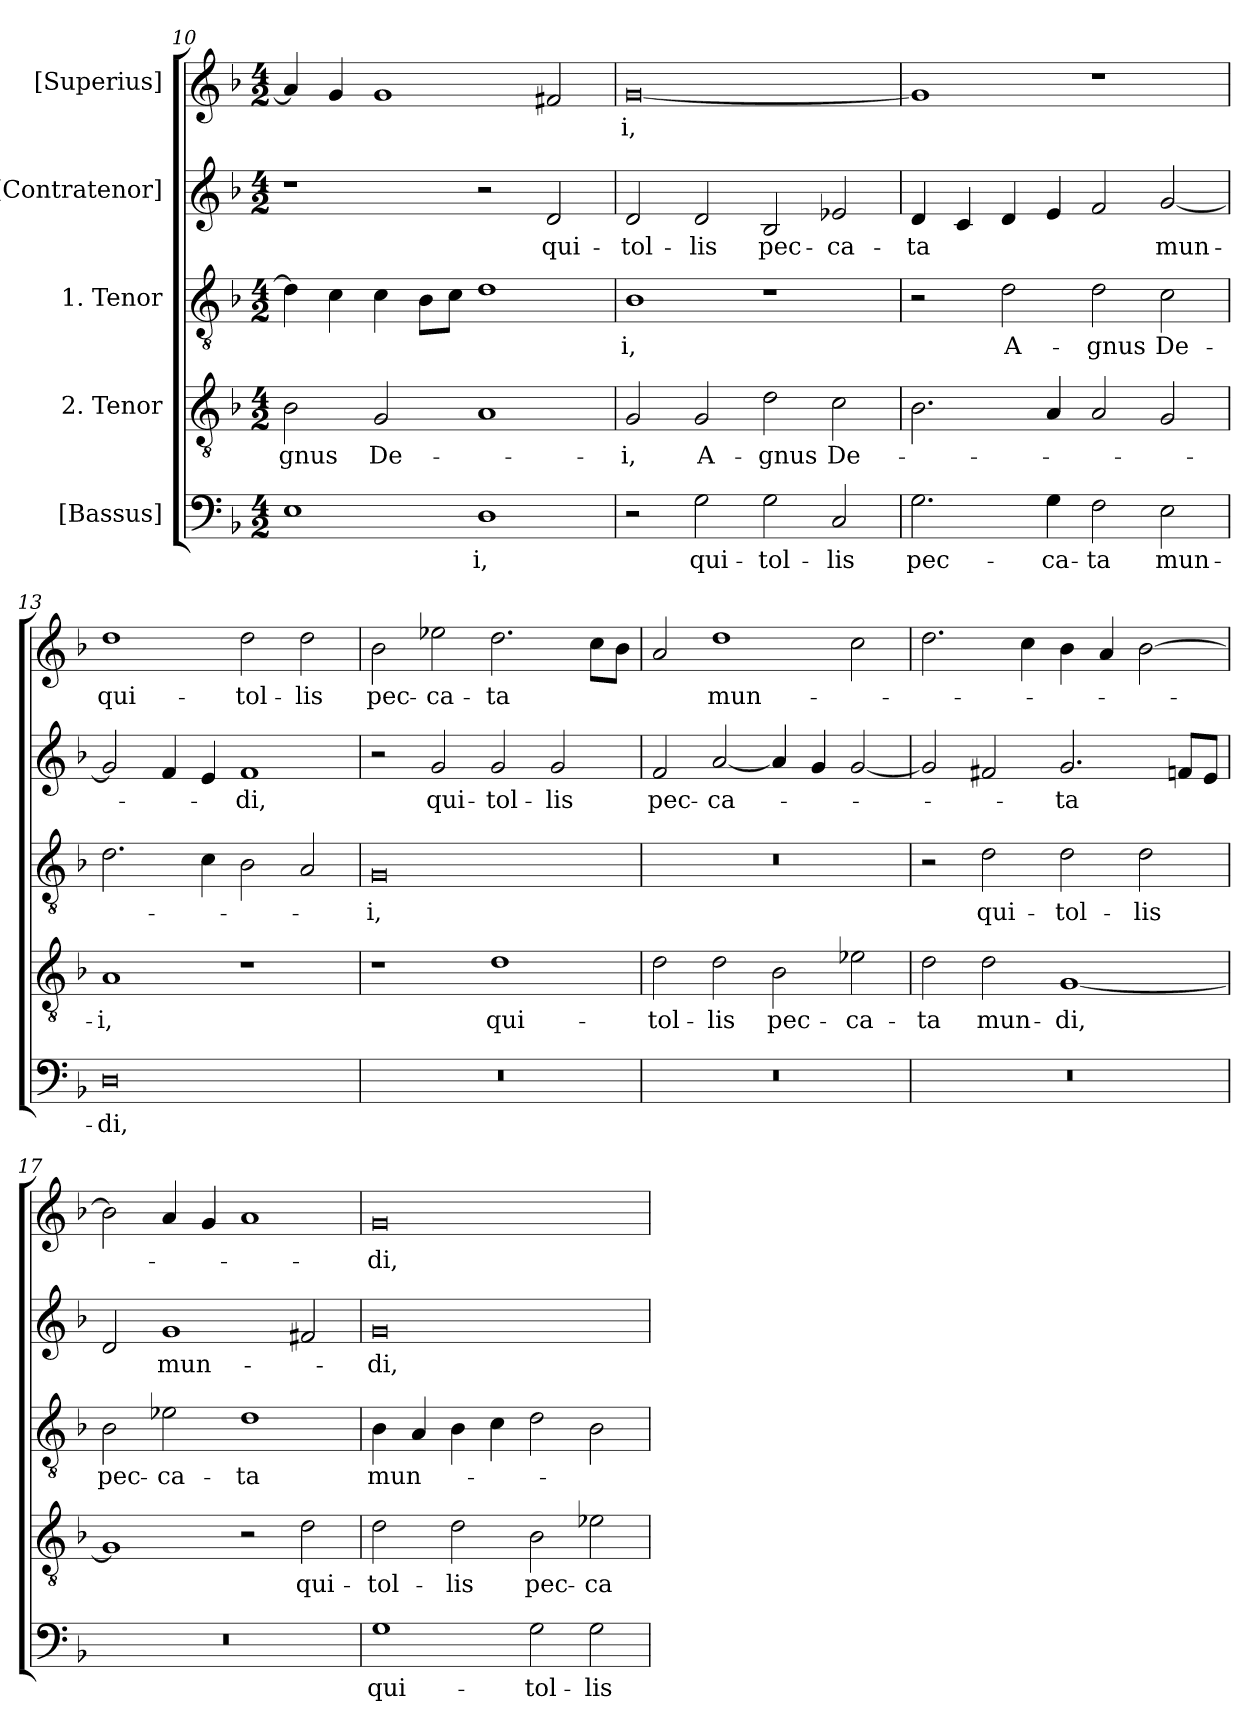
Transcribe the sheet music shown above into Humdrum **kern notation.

**kern	**text	**kern	**text	**kern	**text	**kern	**text	**kern	**text
*part5	*part5	*part4	*part4	*part3	*part3	*part2	*part2	*part1	*part1
*staff5	*staff5	*staff4	*staff4	*staff3	*staff3	*staff2	*staff2	*staff1	*staff1
*I"[Bassus]	*	*I"2. Tenor	*	*I"1. Tenor	*	*I"[Contratenor]	*	*I"[Superius]	*
*clefF4	*	*clefGv2	*	*clefGv2	*	*clefG2	*	*clefG2	*
*k[b-]	*	*k[b-]	*	*k[b-]	*	*k[b-]	*	*k[b-]	*
*M4/2	*	*M4/2	*	*M4/2	*	*M4/2	*	*M4/2	*
=10	=10	=10	=10	=10	=10	=10	=10	=10	=10
1E\	.	2B-\	-gnus	4d\]	.	1r	.	4a/]	.
.	.	.	.	4c\	.	.	.	4g/	.
.	.	2G/	De-	4c\	.	.	.	1g/	.
.	.	.	.	8B-\L	.	.	.	.	.
.	.	.	.	8c\J	.	.	.	.	.
1D\	-i,	1A/	.	1d\	.	2r	.	.	.
.	.	.	.	.	.	2d/	qui-	2f#X/	.
=11	=11	=11	=11	=11	=11	=11	=11	=11	=11
2r	.	2G/	-i,	1B-\	-i,	2d/	tol-	[0g/	-i,
2G\	qui-	2G/	A-	.	.	2d/	-lis	.	.
2G\	tol-	2d\	-gnus	1r	.	2B-/	pec-	.	.
2C/	-lis	2c\	De-	.	.	2e-X/	-ca-	.	.
=12	=12	=12	=12	=12	=12	=12	=12	=12	=12
2.G\	pec-	2.B-\	.	2r	.	4d/	-ta	1g/]	.
.	.	.	.	.	.	4c/	.	.	.
.	.	.	.	2d\	A-	4d/	.	.	.
4G\	-ca-	4A/	.	.	.	4e/	.	.	.
2F\	-ta	2A/	.	2d\	-gnus	2f/	.	1r	.
2E\	mun-	2G/	.	2c\	De-	[2g/	mun-	.	.
=13	=13	=13	=13	=13	=13	=13	=13	=13	=13
0D\	-di,	1A/	-i,	2.d\	.	2g/]	.	1dd\	qui-
.	.	.	.	.	.	4f/	.	.	.
.	.	.	.	4c\	.	4e/	.	.	.
.	.	1r	.	2B-\	.	1f/	-di,	2dd\	tol-
.	.	.	.	2A/	.	.	.	2dd\	-lis
=14	=14	=14	=14	=14	=14	=14	=14	=14	=14
0r	.	1r	.	0G/	-i,	2r	.	2b-\	pec-
.	.	.	.	.	.	2g/	qui-	2ee-X\	-ca-
.	.	1d\	qui-	.	.	2g/	tol-	2.dd\	-ta
.	.	.	.	.	.	2g/	-lis	.	.
.	.	.	.	.	.	.	.	8cc\L	.
.	.	.	.	.	.	.	.	8b-\J	.
=15	=15	=15	=15	=15	=15	=15	=15	=15	=15
0r	.	2d\	tol-	0r	.	2f/	pec-	2a/	.
.	.	2d\	-lis	.	.	[2a/	-ca-	1dd\	mun-
.	.	2B-\	pec-	.	.	4a/]	.	.	.
.	.	.	.	.	.	4g/	.	.	.
.	.	2e-X\	-ca-	.	.	[2g/	.	2cc\	.
=16	=16	=16	=16	=16	=16	=16	=16	=16	=16
0r	.	2d\	-ta	2r	.	2g/]	.	2.dd\	.
.	.	2d\	mun-	2d\	qui-	2f#X/	.	.	.
.	.	.	.	.	.	.	.	4cc\	.
.	.	[1G/	-di,	2d\	tol-	2.g/	-ta	4b-\	.
.	.	.	.	.	.	.	.	4a/	.
.	.	.	.	2d\	-lis	.	.	[2b-\	.
.	.	.	.	.	.	8fn/L	.	.	.
.	.	.	.	.	.	8e/J	.	.	.
=17	=17	=17	=17	=17	=17	=17	=17	=17	=17
0r	.	1G/]	.	2B-\	pec-	2d/	.	2b-\]	.
.	.	.	.	2e-X\	-ca-	1g/	mun-	4a/	.
.	.	.	.	.	.	.	.	4g/	.
.	.	2r	.	1d\	-ta	.	.	1a/	.
.	.	2d\	qui-	.	.	2f#X/	.	.	.
=18	=18	=18	=18	=18	=18	=18	=18	=18	=18
1G\	qui-	2d\	tol-	4B-\	mun-	0g/	-di,	0g/	-di,
.	.	.	.	4A/	.	.	.	.	.
.	.	2d\	-lis	4B-\	.	.	.	.	.
.	.	.	.	4c\	.	.	.	.	.
2G\	tol-	2B-\	pec-	2d\	.	.	.	.	.
2G\	-lis	2e-X\	-ca-	2B-\	.	.	.	.	.
=	=	=	=	=	=	=	=	=	=
*-	*-	*-	*-	*-	*-	*-	*-	*-	*-
